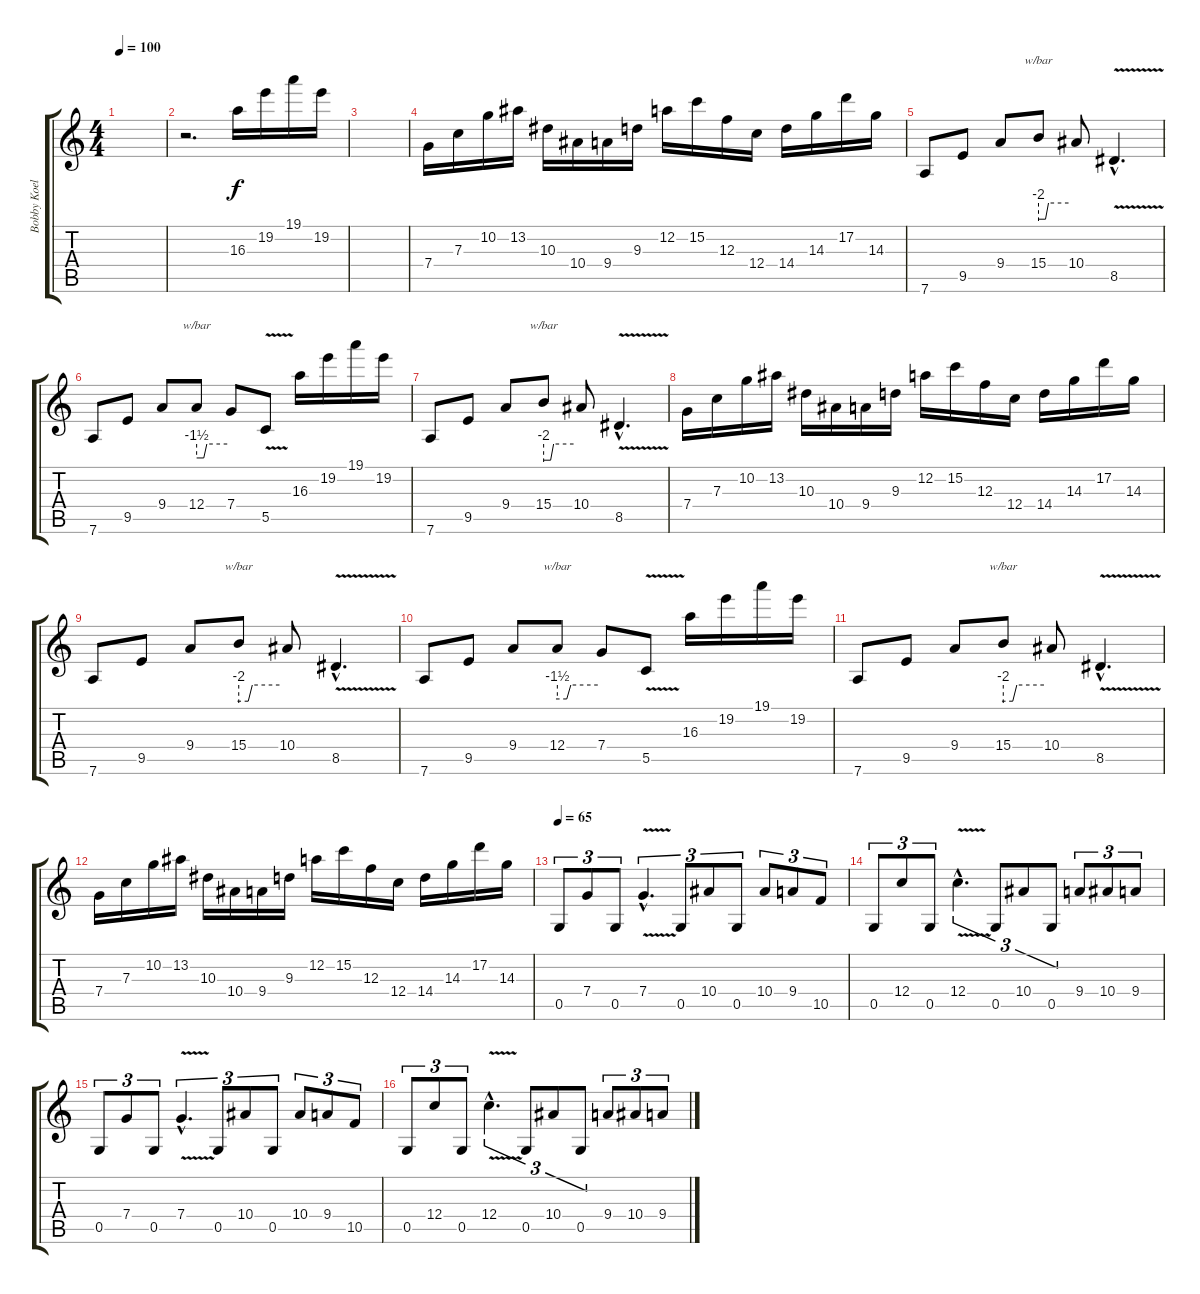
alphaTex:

\track ("Bobby Koelble" "Bobby Koel") {instrument distortionguitar}
\staff {score tabs}
\tuning (D4 A3 F3 C3 G2 D2) {hide}
\ts (4 4)
\tempo 100
\clef g2
\ks c
|
r.2{d} 16.3.16 19.2.16 19.1.16 19.2.16 |
|
7.4.16 7.3.16 10.2.16 13.2.16 10.3.16 10.4.16 9.4.16 9.3.16 12.2.16 15.2.16 12.3.16 12.4.16 14.4.16 14.3.16 17.2.16 14.3.16 |
7.6.8 9.5.8 9.4.8 15.4.8{tbe (custom default 0 -8 14 -8 20 0 60 0)} 10.4.8 8.5{v hac}.4{d} |
7.6.8 9.5.8 9.4.8 12.4.8{tbe (custom default 0 -6 14 -6 20 0 60 0)} 7.4.8 5.5{v}.8 16.3.16 19.2.16 19.1.16 19.2.16 |
7.6.8 9.5.8 9.4.8 15.4.8{tbe (custom default 0 -8 14 -8 20 0 60 0)} 10.4.8 8.5{v hac}.4{d} |
7.4.16 7.3.16 10.2.16 13.2.16 10.3.16 10.4.16 9.4.16 9.3.16 12.2.16 15.2.16 12.3.16 12.4.16 14.4.16 14.3.16 17.2.16 14.3.16 |
7.6.8 9.5.8 9.4.8 15.4.8{tbe (custom default 0 -8 14 -8 20 0 60 0)} 10.4.8 8.5{v hac}.4{d} |
7.6.8 9.5.8 9.4.8 12.4.8{tbe (custom default 0 -6 14 -6 20 0 60 0)} 7.4.8 5.5{v}.8 16.3.16 19.2.16 19.1.16 19.2.16 |
7.6.8 9.5.8 9.4.8 15.4.8{tbe (custom default 0 -8 14 -8 20 0 60 0)} 10.4.8 8.5{v hac}.4{d} |
7.4.16 7.3.16 10.2.16 13.2.16 10.3.16 10.4.16 9.4.16 9.3.16 12.2.16 15.2.16 12.3.16 12.4.16 14.4.16 14.3.16 17.2.16 14.3.16 |
\tempo 65
0.5.8{tu (3 2)} 7.4.8{tu (3 2)} 0.5.8{tu (3 2)} 7.4{v hac}.4{d tu (3 2)} 0.5.8{tu (3 2)} 10.4.8{tu (3 2)} 0.5.8{tu (3 2)} 10.4.8{tu (3 2)} 9.4.8{tu (3 2)} 10.5.8{tu (3 2)} |
0.5.8{tu (3 2)} 12.4.8{tu (3 2)} 0.5.8{tu (3 2)} 12.4{v hac}.4{d tu (3 2)} 0.5.8{tu (3 2)} 10.4.8{tu (3 2)} 0.5.8{tu (3 2)} 9.4.8{tu (3 2)} 10.4.8{tu (3 2)} 9.4.8{tu (3 2)} |
0.5.8{tu (3 2)} 7.4.8{tu (3 2)} 0.5.8{tu (3 2)} 7.4{v hac}.4{d tu (3 2)} 0.5.8{tu (3 2)} 10.4.8{tu (3 2)} 0.5.8{tu (3 2)} 10.4.8{tu (3 2)} 9.4.8{tu (3 2)} 10.5.8{tu (3 2)} |
0.5.8{tu (3 2)} 12.4.8{tu (3 2)} 0.5.8{tu (3 2)} 12.4{v hac}.4{d tu (3 2)} 0.5.8{tu (3 2)} 10.4.8{tu (3 2)} 0.5.8{tu (3 2)} 9.4.8{tu (3 2)} 10.4.8{tu (3 2)} 9.4.8{tu (3 2)}
